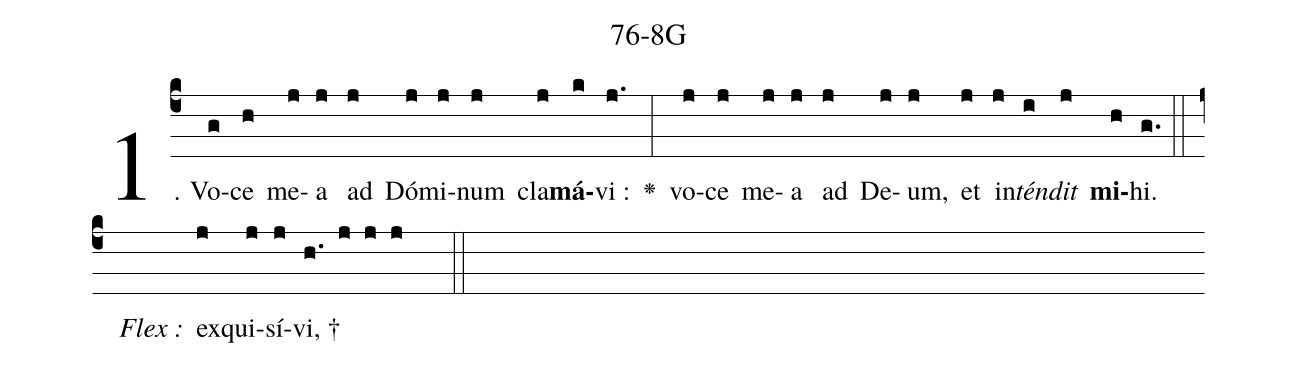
name: 76-8G;
%%
(c4)1. Vo(g)ce(h) me(j)a(j) ad(j) Dó(j)mi(j)num(j) cla(j)<b>má</b>(k)vi :(j.) <v>\greheightstar</v>(:) vo(j)ce(j) me(j)a(j) ad(j) De(j)um,(j) et(j) in(j)<i>tén</i>(i)<i>dit</i>(j) <b>mi</b>(h)hi.(g.) (::)
<i>Flex :</i>()  ex(j)qui(j)sí(j)vi, †(h. j j j  ::)

%E(j) u(j) o(i) u(j) a(h) e.(g.) (::)
